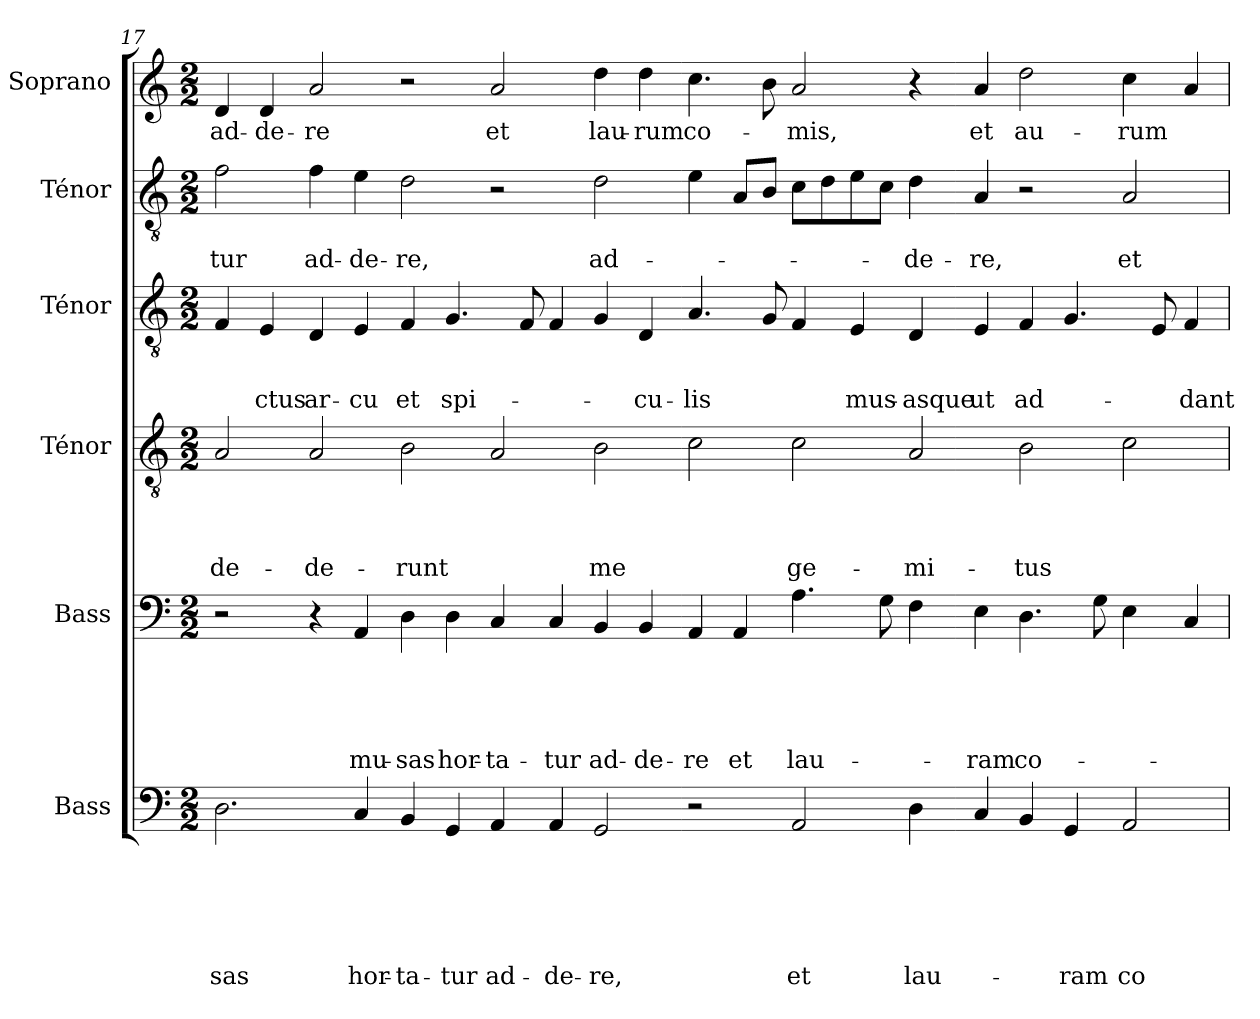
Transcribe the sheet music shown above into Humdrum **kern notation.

**kern	**text	**text	**text	**text	**text	**text	**kern	**text	**text	**text	**text	**text	**kern	**text	**text	**text	**text	**kern	**text	**text	**text	**kern	**text	**text	**kern	**text
*part6	*part6	*part6	*part6	*part6	*part6	*part6	*part5	*part5	*part5	*part5	*part5	*part5	*part4	*part4	*part4	*part4	*part4	*part3	*part3	*part3	*part3	*part2	*part2	*part2	*part1	*part1
*staff6	*staff6	*staff6	*staff6	*staff6	*staff6	*staff6	*staff5	*staff5	*staff5	*staff5	*staff5	*staff5	*staff4	*staff4	*staff4	*staff4	*staff4	*staff3	*staff3	*staff3	*staff3	*staff2	*staff2	*staff2	*staff1	*staff1
*I"Bass	*	*	*	*	*	*	*I"Bass	*	*	*	*	*	*I"Ténor	*	*	*	*	*I"Ténor	*	*	*	*I"Ténor	*	*	*I"Soprano	*
*I'B.	*	*	*	*	*	*	*I'B.	*	*	*	*	*	*I'T.	*	*	*	*	*I'T.	*	*	*	*I'T.	*	*	*I'S.	*
!!LO:LB:g=z
*clefF4	*	*	*	*	*	*	*clefF4	*	*	*	*	*	*clefGv2	*	*	*	*	*clefGv2	*	*	*	*clefGv2	*	*	*clefG2	*
*k[]	*	*	*	*	*	*	*k[]	*	*	*	*	*	*k[]	*	*	*	*	*k[]	*	*	*	*k[]	*	*	*k[]	*
*C:	*	*	*	*	*	*	*C:	*	*	*	*	*	*C:	*	*	*	*	*C:	*	*	*	*C:	*	*	*C:	*
*M2/2	*	*	*	*	*	*	*M2/2	*	*	*	*	*	*M2/2	*	*	*	*	*M2/2	*	*	*	*M2/2	*	*	*M2/2	*
=17	=17	=17	=17	=17	=17	=17	=17	=17	=17	=17	=17	=17	=17	=17	=17	=17	=17	=17	=17	=17	=17	=17	=17	=17	=17	=17
!	!	!	!	!	!	!LO:LY:b	!	!	!	!	!	!	!	!	!	!	!LO:LY:b	!	!	!	!	!	!	!LO:LY:b	!	!LO:LY:b
2.D\	.	.	.	.	.	-sas	2r	.	.	.	.	.	2A/	.	.	.	-de-	4F/	.	.	.	2f\	.	-tur	4d/	ad-
!	!	!	!	!	!	!	!	!	!	!	!	!	!	!	!	!	!	!	!	!	!LO:LY:b	!	!	!	!	!LO:LY:b
.	.	.	.	.	.	.	.	.	.	.	.	.	.	.	.	.	.	4E/	.	.	-ctus	.	.	.	4d/	-de-
!	!	!	!	!	!	!	!	!	!	!	!	!	!	!	!	!	!LO:LY:b	!	!	!	!LO:LY:b	!	!	!LO:LY:b	!	!LO:LY:b
.	.	.	.	.	.	.	4r	.	.	.	.	.	2A/	.	.	.	-de-	4D/	.	.	ar-	4f\	.	ad-	2a/	-re
!	!	!	!	!	!	!LO:LY:b	!	!	!	!	!	!LO:LY:b	!	!	!	!	!	!	!	!	!LO:LY:b	!	!	!LO:LY:b	!	!
4C/	.	.	.	.	.	hor-	4AA/	.	.	.	.	mu-	.	.	.	.	.	4E/	.	.	-cu	4e\	.	-de-	.	.
!	!	!	!	!	!	!LO:LY:b	!	!	!	!	!	!LO:LY:b	!	!	!	!	!LO:LY:b	!	!	!	!LO:LY:b	!	!	!LO:LY:b	!	!
4BB/	.	.	.	.	.	-ta-	4D\	.	.	.	.	-sas	2B\	.	.	.	-runt	4F/	.	.	et	2d\	.	-re,	2r	.
!	!	!	!	!	!	!LO:LY:b	!	!	!	!	!	!LO:LY:b	!	!	!	!	!	!	!	!	!LO:LY:b	!	!	!	!	!
4GG/	.	.	.	.	.	-tur	4D\	.	.	.	.	hor-	.	.	.	.	.	4.G/	.	.	spi-	.	.	.	.	.
!	!	!	!	!	!	!LO:LY:b	!	!	!	!	!	!LO:LY:b	!	!	!	!	!	!	!	!	!	!	!	!	!	!LO:LY:b
4AA/	.	.	.	.	.	ad-	4C/	.	.	.	.	-ta-	2A/	.	.	.	.	.	.	.	.	2r	.	.	2a/	et
.	.	.	.	.	.	.	.	.	.	.	.	.	.	.	.	.	.	8F/	.	.	.	.	.	.	.	.
!	!	!	!	!	!	!LO:LY:b	!	!	!	!	!	!LO:LY:b	!	!	!	!	!	!	!	!	!	!	!	!	!	!
4AA/	.	.	.	.	.	-de-	4C/	.	.	.	.	-tur	.	.	.	.	.	4F/	.	.	.	.	.	.	.	.
!	!	!	!	!	!	!LO:LY:b	!	!	!	!	!	!LO:LY:b	!	!	!	!	!LO:LY:b	!	!	!	!	!	!	!LO:LY:b	!	!LO:LY:b
2GG/	.	.	.	.	.	-re,	4BB/	.	.	.	.	ad-	2B\	.	.	.	me	4G/	.	.	.	2d\	.	ad-	4dd\	lau-
!	!	!	!	!	!	!	!	!	!	!	!	!LO:LY:b	!	!	!	!	!	!	!	!	!LO:LY:b	!	!	!	!	!LO:LY:b
.	.	.	.	.	.	.	4BB/	.	.	.	.	-de-	.	.	.	.	.	4D/	.	.	-cu-	.	.	.	4dd\	-rum
!	!	!	!	!	!	!	!	!	!	!	!	!LO:LY:b	!	!	!	!	!	!	!	!	!LO:LY:b	!	!	!	!	!LO:LY:b
2r	.	.	.	.	.	.	4AA/	.	.	.	.	-re	2c\	.	.	.	.	4.A/	.	.	-lis	4e\	.	.	4.cc\	co-
!	!	!	!	!	!	!	!	!	!	!	!	!LO:LY:b	!	!	!	!	!	!	!	!	!	!	!	!	!	!
.	.	.	.	.	.	.	4AA/	.	.	.	.	et	.	.	.	.	.	.	.	.	.	8A/L	.	.	.	.
.	.	.	.	.	.	.	.	.	.	.	.	.	.	.	.	.	.	8G/	.	.	.	8B/J	.	.	8b\	.
!	!	!	!	!	!	!LO:LY:b	!	!	!	!	!	!LO:LY:b	!	!	!	!	!LO:LY:b	!	!	!	!	!	!	!	!	!LO:LY:b
2AA/	.	.	.	.	.	et	4.A\	.	.	.	.	lau-	2c\	.	.	.	ge-	4F/	.	.	.	8c\L	.	.	2a/	-mis,
.	.	.	.	.	.	.	.	.	.	.	.	.	.	.	.	.	.	.	.	.	.	8d\	.	.	.	.
!	!	!	!	!	!	!	!	!	!	!	!	!	!	!	!	!	!	!	!	!	!LO:LY:b	!	!	!	!	!
.	.	.	.	.	.	.	.	.	.	.	.	.	.	.	.	.	.	4E/	.	.	mus-	8e\	.	.	.	.
.	.	.	.	.	.	.	8G\	.	.	.	.	.	.	.	.	.	.	.	.	.	.	8c\J	.	.	.	.
!	!	!	!	!	!	!LO:LY:b	!	!	!	!	!	!	!	!	!	!	!LO:LY:b	!	!	!	!LO:LY:b	!	!	!LO:LY:b	!	!
4D\	.	.	.	.	.	lau-	4F\	.	.	.	.	.	2A/	.	.	.	-mi-	4D/	.	.	-asque	4d\	.	-de-	4r	.
!	!	!	!	!	!	!	!	!	!	!	!	!LO:LY:b	!	!	!	!	!	!	!	!	!LO:LY:b	!	!	!LO:LY:b	!	!LO:LY:b
4C/	.	.	.	.	.	.	4E\	.	.	.	.	-ram	.	.	.	.	.	4E/	.	.	ut	4A/	.	-re,	4a/	et
!	!	!	!	!	!	!	!	!	!	!	!	!LO:LY:b	!	!	!	!	!LO:LY:b	!	!	!	!LO:LY:b	!	!	!	!	!LO:LY:b
4BB/	.	.	.	.	.	.	4.D\	.	.	.	.	co-	2B\	.	.	.	-tus	4F/	.	.	ad-	2r	.	.	2dd\	au-
!	!	!	!	!	!	!LO:LY:b	!	!	!	!	!	!	!	!	!	!	!	!	!	!	!	!	!	!	!	!
4GG/	.	.	.	.	.	-ram	.	.	.	.	.	.	.	.	.	.	.	4.G/	.	.	.	.	.	.	.	.
.	.	.	.	.	.	.	8G\	.	.	.	.	.	.	.	.	.	.	.	.	.	.	.	.	.	.	.
!	!	!	!	!	!	!LO:LY:b	!	!	!	!	!	!	!	!	!	!	!	!	!	!	!	!	!	!LO:LY:b	!	!LO:LY:b
2AA/	.	.	.	.	.	co-	4E\	.	.	.	.	.	2c\	.	.	.	.	.	.	.	.	2A/	.	et	4cc\	-rum
.	.	.	.	.	.	.	.	.	.	.	.	.	.	.	.	.	.	8E/	.	.	.	.	.	.	.	.
!	!	!	!	!	!	!	!	!	!	!	!	!	!	!	!	!	!	!	!	!	!LO:LY:b	!	!	!	!	!
.	.	.	.	.	.	.	4C/	.	.	.	.	.	.	.	.	.	.	4F/	.	.	-dant	.	.	.	4a/	.
=	=	=	=	=	=	=	=	=	=	=	=	=	=	=	=	=	=	=	=	=	=	=	=	=	=	=
*-	*-	*-	*-	*-	*-	*-	*-	*-	*-	*-	*-	*-	*-	*-	*-	*-	*-	*-	*-	*-	*-	*-	*-	*-	*-	*-
